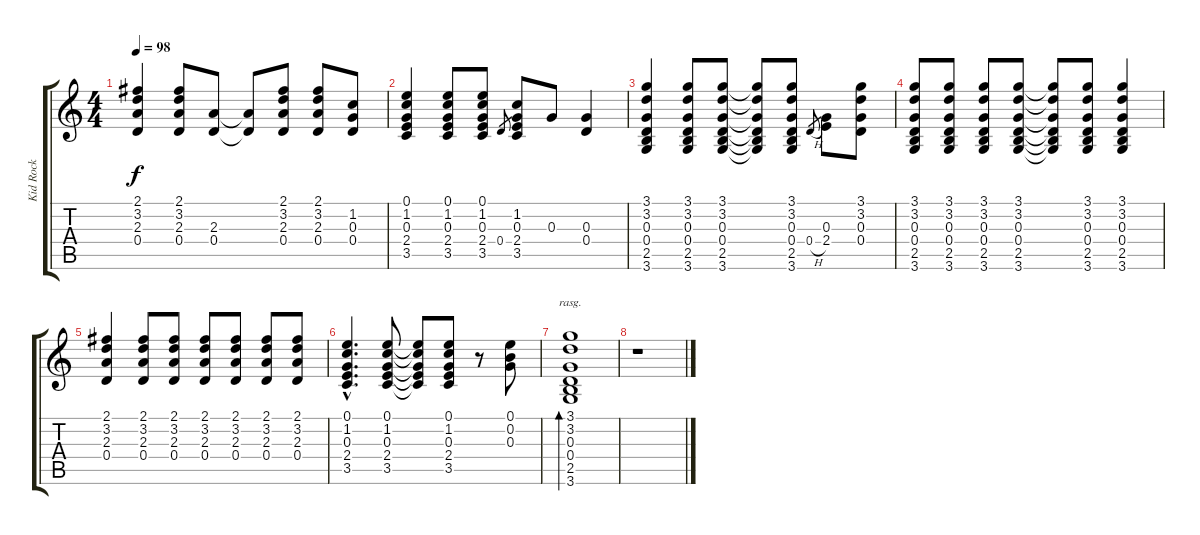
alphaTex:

\track ("Kid Rock" "Kid Rock") {instrument acousticguitarsteel}
\staff {score tabs}
\tuning (E4 B3 G3 D3 A2 E2) {hide}
\ts (4 4)
\tempo 98
\clef g2
\ks c
(2.1 3.2 2.3 0.4).4{dy f} (2.1 3.2 2.3 0.4).8 (2.3 0.4).8 (2.3{t} 0.4{t}).8 (2.1 3.2 2.3 0.4).8 (2.1 3.2 2.3 0.4).8 (1.2 0.3 0.4).8 |
(0.1 1.2 0.3 2.4 3.5).4 (0.1 1.2 0.3 2.4 3.5).8 (0.1 1.2 0.3 2.4 3.5).8 0.4.8{gr} (1.2 0.3 2.4 3.5).8 0.3.8 (0.3 0.4).4 |
(3.1 3.2 0.3 0.4 2.5 3.6).4 (3.1 3.2 0.3 0.4 2.5 3.6).8 (3.1 3.2 0.3 0.4 2.5 3.6).8 (3.1{t} 3.2{t} 0.3{t} 0.4{t} 2.5{t} 3.6{t}).8 (3.1 3.2 0.3 0.4 2.5 3.6).8 0.4{h}.8{gr} (0.3 2.4).8 (3.1 3.2 0.3 0.4).8 |
(3.1 3.2 0.3 0.4 2.5 3.6).8 (3.1 3.2 0.3 0.4 2.5 3.6).8 (3.1 3.2 0.3 0.4 2.5 3.6).8 (3.1 3.2 0.3 0.4 2.5 3.6).8 (3.1{t} 3.2{t} 0.3{t} 0.4{t} 2.5{t} 3.6{t}).8 (3.1 3.2 0.3 0.4 2.5 3.6).8 (3.1 3.2 0.3 0.4 2.5 3.6).4 |
(2.1 3.2 2.3 0.4).4 (2.1 3.2 2.3 0.4).8 (2.1 3.2 2.3 0.4).8 (2.1 3.2 2.3 0.4).8 (2.1 3.2 2.3 0.4).8 (2.1 3.2 2.3 0.4).8 (2.1 3.2 2.3 0.4).8 |
(0.1{hac} 1.2{hac} 0.3{hac} 2.4{hac} 3.5{hac}).4{d} (0.1 1.2 0.3 2.4 3.5).8 (0.1{t} 1.2{t} 0.3{t} 2.4{t} 3.5{t}).8 (0.1 1.2 0.3 2.4 3.5).8 r.8 (0.1 0.2 0.3).8 |
(3.1 3.2 0.3 0.4 2.5 3.6).1{bd 240 rasg ii} |
r.1
